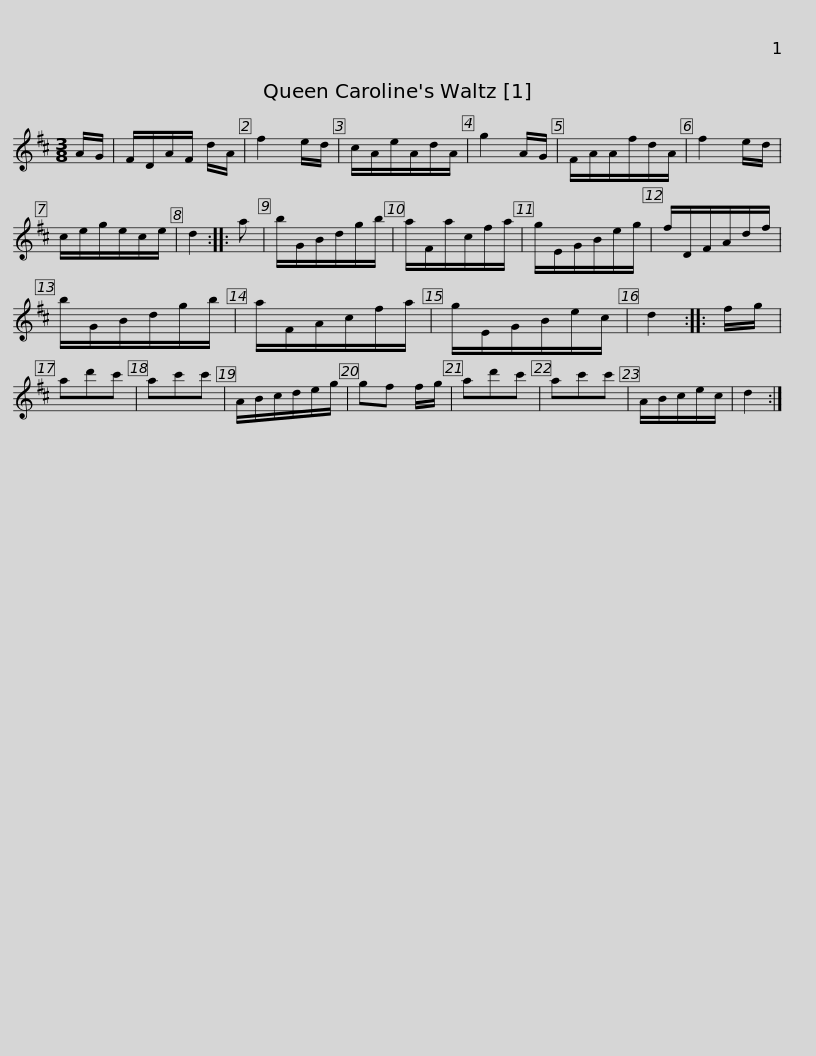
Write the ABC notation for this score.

X:1
L:1/8
M:3/8
I:linebreak $
K:D
V:1 treble
V:1
 A/G/ | F/D/A/F/ d/A/ | f2 e/d/ | c/A/e/A/d/A/ | g2 A/G/ | %5
 F/A/A/f/d/A/ | f2 e/d/ | c/e/g/e/c/e/ | d2 :: a | %10
 b/G/B/d/g/b/ |$ a/F/a/c/f/a/ | g/E/G/B/e/g/ | f/D/F/A/d/f/ | b/G/B/d/g/b/ | %15
 a/F/A/c/f/a/ | g/E/G/B/e/c/ | d2 :: f/g/ | ad'c' |$ %20
 ac'c' | A/B/c/d/e/g/ | gf f/g/ | ad'c' | ac'c' | %25
 A/B/c/e/c/ | d2 :| %27
